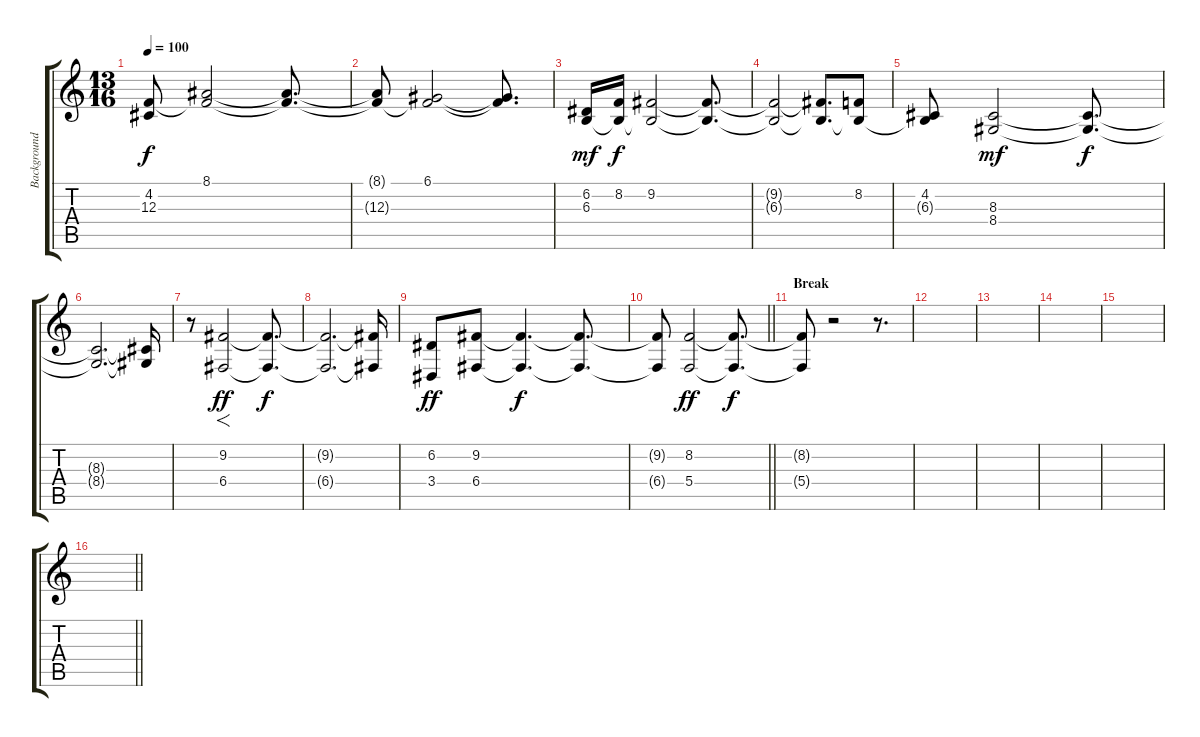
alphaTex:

\track ("Background" "Background") {instrument stringensemble1}
\staff {score tabs}
\tuning (D4 A3 F3 C3 G2 C2) {hide}
\ts (13 16)
\tempo 100
\clef g2
\ks c
(4.2 12.3{t}).8{dy f} (8.1 12.3{t}).2 (8.1{t} 12.3{t}).8{d} |
(8.1{t} 12.3{t}).8 (6.1 12.3{t}).2 (6.1{t} 12.3{t}).8{d} |
(6.2 6.3).16{dy mf} (8.2 6.3{t}).16{dy f} (9.2 6.3{t}).2 (9.2{t} 6.3{t}).8{d} |
(9.2{t} 6.3{t}).2 (9.2{t} 6.3{t}).8{d} (8.2 6.3{t}).8 |
(4.2 6.3{t}).8 (8.3 8.4).2{dy mf} (8.3{t} 8.4{t}).8{d dy f} |
(8.3{t} 8.4{t}).2{d} (8.3{t} 8.4{t}).16 |
r.8 (9.2 6.4).2{f dy ff} (9.2{t} 6.4{t}).8{d dy f} |
(9.2{t} 6.4{t}).2{d} (9.2{t} 6.4{t}).16 |
(6.2 3.4).8{dy ff} (9.2 6.4).8 (9.2{t} 6.4{t}).4{d dy f} (9.2{t} 6.4{t}).8{d} |
\barLineRight lightlight
(9.2{t} 6.4{t}).8 (8.2 5.4).2{dy ff} (8.2{t} 5.4{t}).8{d dy f} |
\section ("" "Break")
(8.2{t} 5.4{t}).8 r.2 r.8{d} |
|
|
|
|
\barLineRight lightlight
